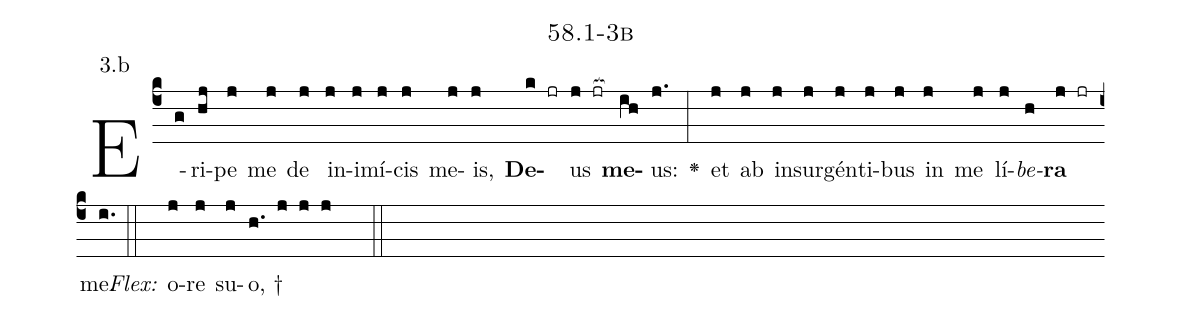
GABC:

name: 58.1-3b;
annotation: 3.b;
%%
(c4)E(g)ri(hj)pe(j) me(j) de(j) in(j)i(j)mí(j)cis(j) me(j)is,(j) <b>De</b>(k jr)us(j jr[ocb:1{]) <b>me</b>(ih[ocb:0}])us:(j.) <v>\greheightstar</v>(:) et(j) ab(j) in(j)sur(j)gén(j)ti(j)bus(j) in(j) me(j) lí(j)<i>be</i>(h)<b>ra</b>(j jr) me.(i.) (::)
<i>Flex:</i>()  o(j)re(j) su(j)o, †(h. j j j  ::)

%E(j) u(j) o(j) u(h) a(j) e.(i.) (::)
